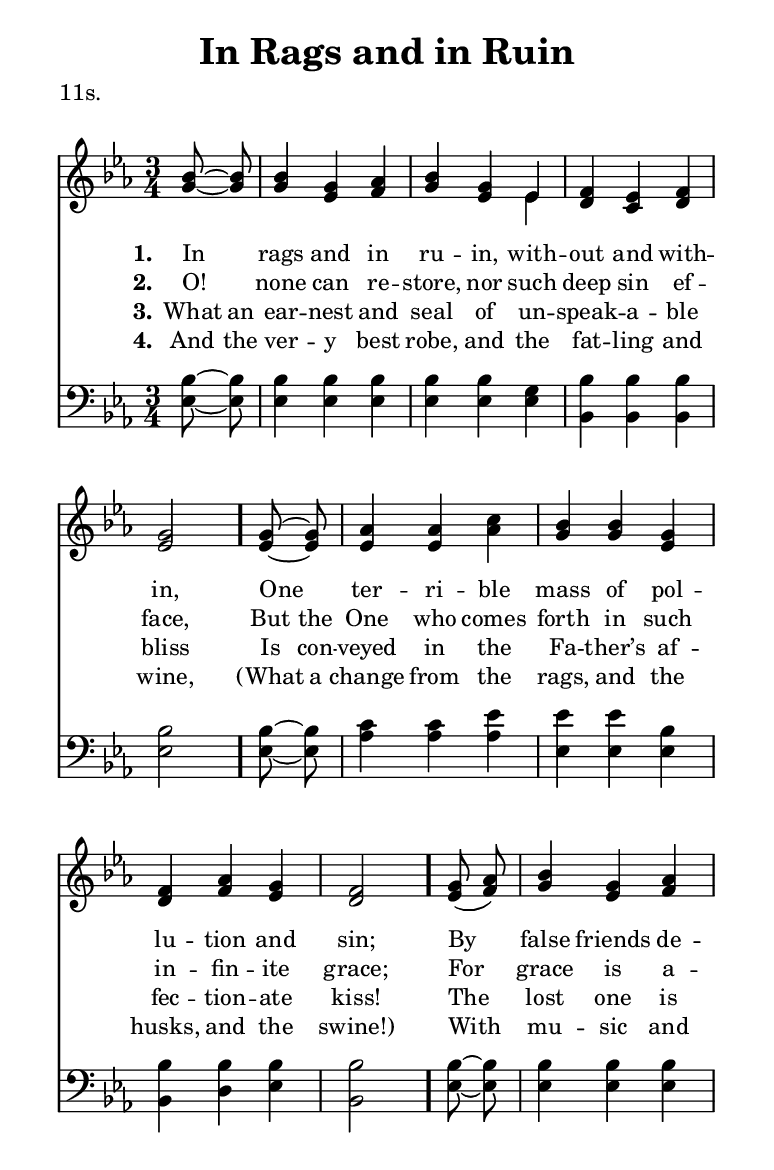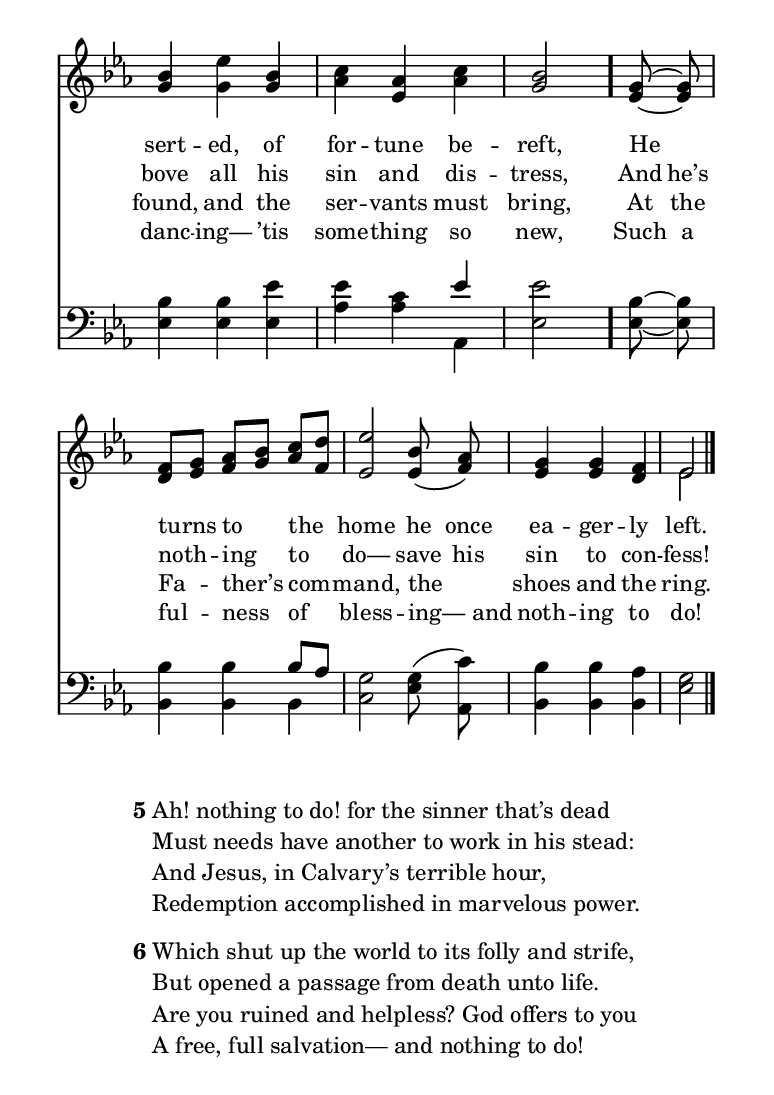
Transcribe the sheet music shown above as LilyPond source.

\include "common/global.ily"
\paper {
  \include "common/paper.ily"
  ragged-bottom = ##t
  ragged-last-bottom = ##t
  %systems-per-page = #(cond (is-eogsized 3) (#t #f))
  page-count = ##f
}

\header{
  hymnnumber = "26"
  title = "In Rags and in Ruin"
  tunename = "Comfort"
  meter = "11s."
  %poet = ""
  %composer = ""
  %copyright = ""
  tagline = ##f
}

% for fermata in MIDI
ta = { \tempo 4=90 }
tb = { \tempo 4=45 }

patternAA = { c8 ~ c8 | c4 c4 c4 | c4 c4 c4 | c4 c4 c4 | c2 }
patternAB = { c8( c8) | c4 c4 c4 | c4 c4 c4 | c4 c4 c4 | c2 }

patternBA = { c8 ~ c8 | c8[ c8] c8[ c8] c8[ c8] | c2 c8( c8) | c4 c4 c4 | c2 }
patternBB = { c8 ~ c8 | c4      c4      c8[ c8] | c2 c8( c8) | c4 c4 c4 | c2 }
patternBC = { c8 ~ c8 | c4      c4      c4      | c2 c8( c8) | c4 c4 c4 | c2 }

global = {
  \include "common/overrides.ily"
  \override Staff.TimeSignature.style = #'numbered
  \time 3/4
  \override Score.MetronomeMark.transparent = ##t % hide all fermata changes too
  \ta
  \key ees \major
  \partial 4
  \autoBeamOff
}

notesSoprano = {
\global
\relative c'' {

  \changePitch \patternAA { bes bes | bes g aes       | bes g ees   | f ees f | g   }
  \changePitch \patternAA { g g     | aes aes c       | bes bes g   | f aes g | f   }
  \changePitch \patternAB { g aes   | bes g aes       | bes ees bes | c aes c | bes }
  \changePitch \patternBA { g g     | f g aes bes c d | ees bes aes | g g f   | ees }

  \bar "|."

}
}

notesAlto = {
\global
\relative e' {

  \changePitch \patternAA { g g     | g ees f         | g ees ees | d c d       | ees }
  \changePitch \patternAA { ees ees | ees ees aes     | g g ees   | d f ees     | d   }
  \changePitch \patternAB { ees f   | g ees f         | g g g     | aes ees aes | g   }
  \changePitch \patternBA { ees ees | d ees f g aes f | ees ees f | ees ees d   | ees }

}
}

notesTenor = {
\global
\relative a {

  \changePitch \patternAA { bes bes | bes bes bes     | bes bes g   | bes bes bes | bes }
  \changePitch \patternAA { bes bes | c c ees         | ees ees bes | bes bes bes | bes }
  \changePitch \patternAA { bes bes | bes bes bes     | bes bes ees | ees c ees   | ees }
  \changePitch \patternBB { bes bes | bes bes bes aes | g g c       | bes bes aes | g   }

}
}

notesBass = {
\global
\relative f {

  \changePitch \patternAA { ees ees | ees ees ees | ees ees ees | bes bes bes  | ees  }
  \changePitch \patternAA { ees ees | aes aes aes | ees ees ees | bes d ees    | bes  }
  \changePitch \patternAA { ees ees | ees ees ees | ees ees ees | aes aes aes, | ees' }
  \changePitch \patternBC { ees ees | bes bes bes | c ees aes,  | bes bes bes  | ees  }

}
}

wordsA = \lyricmode {
\set stanza = "1."

In rags and in ru -- in, with -- out and with -- in, \bar "."
One ter -- ri -- ble mass of pol -- lu -- tion and sin; \bar "."
By false friends de -- sert -- ed, of for -- tune be -- reft, \bar "."
He turns to the home { \mon } he once { \moff } ea -- ger -- ly left. \bar "."

}

wordsB = \lyricmode {
\set stanza = "2."

O! none can re -- store, nor such deep sin ef -- face,
{ \mon } But the { \moff } One who comes forth in such in -- fin -- ite grace;
For grace is a -- bove all his sin and dis -- tress,
{ \mon } And he’s { \moff } noth -- ing to do— { \mon } save his { \moff } sin to con -- fess!

}

wordsC = \lyricmode {
\set stanza = "3."

{ \mon } What an { \moff } ear -- nest and seal of un -- speak -- a -- ble bliss
{ \mon } Is con -- veyed { \moff } in the Fa -- ther’s af -- fec -- tion -- ate kiss!
The lost one is found, and the ser -- vants must bring,
{ \mon } At the { \moff } Fa -- ther’s com -- mand, the shoes and the ring.

}

wordsD = \lyricmode {
\set stanza = "4."

{ \mon } And the { \moff } ver -- y best robe, and the fat -- ling and wine,
{ \mon } (What a { \moff } change from the rags, and the husks, and the swine!)
With mu -- sic and danc -- ing— ’tis some -- thing so new,
{ \mon } Such a { \moff } ful -- ness of bless -- ing— and noth -- ing to do!

}

wordsE = \markuplist {

\line { Ah! nothing to do! for the sinner that’s dead }
\line { Must needs have another to work in his stead: }
\line { And Jesus, in Calvary’s terrible hour,        }
\line { Redemption accomplished in marvelous power.   }

}

wordsF = \markuplist {

\line { Which shut up the world to its folly and strife, }
\line { But opened a passage from death unto life.       }
\line { Are you ruined and helpless? God offers to you   }
\line { A free, full salvation— and nothing to do!       }

}

\score {
  \context ChoirStaff <<
    \context Staff = upper <<
      \set Staff.autoBeaming = ##f
      \set ChoirStaff.systemStartDelimiter = #'SystemStartBar
      \set ChoirStaff.printPartCombineTexts = ##f
      \partcombine #'(2 . 9) \notesSoprano \notesAlto
      \context NullVoice = sopranos { \voiceOne << \notesSoprano >> }
      \context NullVoice = altos { \voiceTwo << \notesAlto >> }
      \context Lyrics = one   \lyricsto sopranos \wordsA
      \context Lyrics = two   \lyricsto sopranos \wordsB
      \context Lyrics = three \lyricsto sopranos \wordsC
      \context Lyrics = four  \lyricsto sopranos \wordsD
      %\context Lyrics = five  \lyricsto sopranos \wordsE
    >>
    \context Staff = men <<
      \clef bass
      \set ChoirStaff.printPartCombineTexts = ##f
      \partcombine #'(2 . 9) \notesTenor \notesBass
      \context NullVoice = tenors { \voiceOne << \notesTenor >> }
      \context NullVoice = basses { \voiceTwo << \notesBass >> }
    >>
  >>
  \layout {
    \include "common/layout.ily"
  }
  \midi{
    \include "common/midi.ily"
  }
}

\markup { \fill-line { \column {
  \line{ \bold 5 \column { \wordsE } } \combine \null \vspace #0.4
  \line{ \bold 6 \column { \wordsF } } %\combine \null \vspace #0.4
} } }

\version "2.19.49"  % necessary for upgrading to future LilyPond versions.

% vi:set et ts=2 sw=2 ai nocindent syntax=lilypond:
